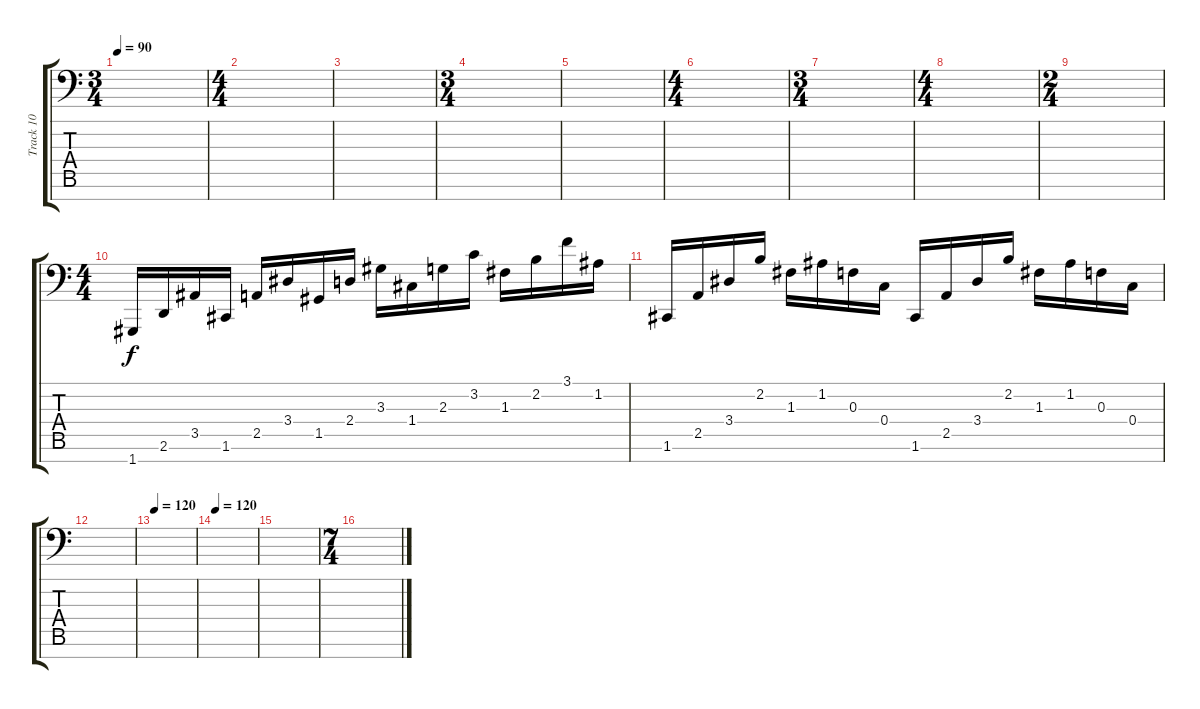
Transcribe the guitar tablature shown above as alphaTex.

\track ("Track 10" "Track 10") {instrument musicbox}
\staff {score tabs}
\tuning (D4 A3 F3 C3 G2 C2 G1) {hide}
\ts (3 4)
\tempo 90
\clef f4
\ks c
|
\ts (4 4)
|
|
\ts (3 4)
|
|
\ts (4 4)
|
\ts (3 4)
|
\ts (4 4)
|
\ts (2 4)
|
\ts (4 4)
1.7.16 2.6.16 3.5.16 1.6.16 2.5.16 3.4.16 1.5.16 2.4.16 3.3.16 1.4.16 2.3.16 3.2.16 1.3.16 2.2.16 3.1.16 1.2.16 |
1.6.16 2.5.16 3.4.16 2.2.16 1.3.16 1.2.16 0.3.16 0.4.16 1.6.16 2.5.16 3.4.16 2.2.16 1.3.16 1.2.16 0.3.16 0.4.16 |
|
\tempo 120
|
\tempo 120
|
|
\ts (7 4)
